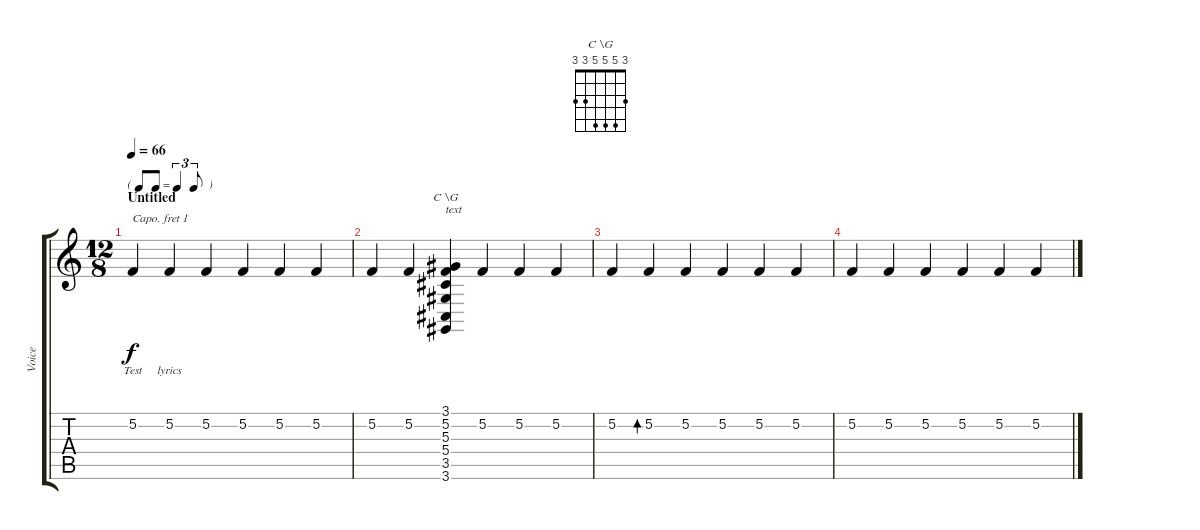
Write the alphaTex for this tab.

\track ("Voice" "Voice") {instrument synthvoice}
\staff {score tabs}
\capo 1
\tuning (E4 B3 G3 D3 A2 E2) {hide}
\chord ("C \\G" 3 5 5 5 3 3)
\ts (12 8)
\tf triplet8th
\section ("" "Untitled")
\tempo 66
\clef g2
\ks c
5.2.4{lyrics (0 "Test") lyrics (1 "") lyrics (2 "") lyrics (3 "") lyrics (4 "") dy f instrument synthvoice} 5.2.4{lyrics (0 "lyrics") lyrics (1 "") lyrics (2 "") lyrics (3 "") lyrics (4 "")} 5.2.4 5.2.4 5.2.4 5.2.4 |
5.2.4 5.2.4 (3.1 5.2 5.3 5.4 3.5 3.6).4{ch "C \\G" txt "text"} 5.2.4 5.2.4 5.2.4 |
5.2.4 5.2.4{bd 120} 5.2.4 5.2.4 5.2.4 5.2.4 |
5.2.4 5.2.4 5.2.4 5.2.4 5.2.4 5.2.4
